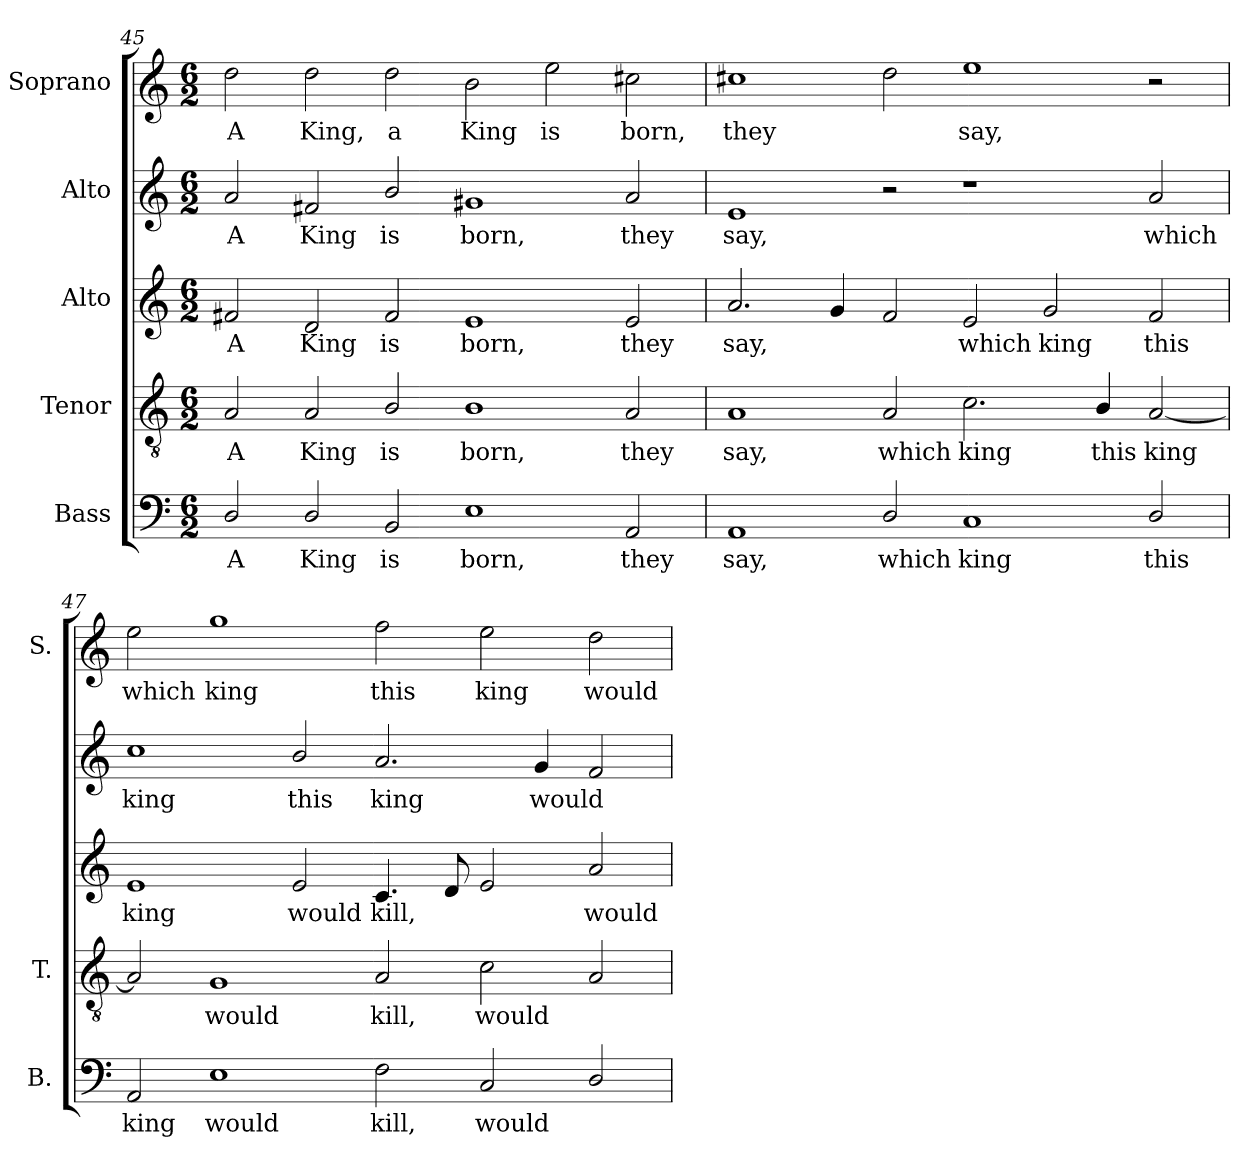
**kern	**text	**kern	**text	**kern	**text	**kern	**text	**kern	**text
*part5	*part5	*part4	*part4	*part3	*part3	*part2	*part2	*part1	*part1
*staff5	*staff5	*staff4	*staff4	*staff3	*staff3	*staff2	*staff2	*staff1	*staff1
*I"Bass	*	*I"Tenor	*	*I"Alto	*	*I"Alto	*	*I"Soprano	*
*I'B.	*	*I'T.	*	*	*	*	*	*I'S.	*
!!LO:PB:g=z
*clefF4	*	*clefGv2	*	*clefG2	*	*clefG2	*	*clefG2	*
*	*	*ITrd7c12	*	*	*	*	*	*	*
*k[]	*	*k[]	*	*k[]	*	*k[]	*	*k[]	*
*C:	*	*C:	*	*C:	*	*C:	*	*C:	*
*M6/2	*	*M6/2	*	*M6/2	*	*M6/2	*	*M6/2	*
=45	=45	=45	=45	=45	=45	=45	=45	=45	=45
!	!LO:LY:b:color=#000000	!	!	!	!	!	!	!	!
!	!	!	!LO:LY:b:color=#000000	!	!	!	!	!	!
!	!	!	!	!	!LO:LY:b:color=#000000	!	!	!	!
!	!	!	!	!	!	!	!LO:LY:b:color=#000000	!	!
!	!	!	!	!	!	!	!	!	!LO:LY:b:color=#000000
2Di/	A	2AAi/	A	2f#Xi/	A	2ai/	A	2ddi\	A
!	!LO:LY:b:color=#000000	!	!	!	!	!	!	!	!
!	!	!	!LO:LY:b:color=#000000	!	!	!	!	!	!
!	!	!	!	!	!LO:LY:b:color=#000000	!	!	!	!
!	!	!	!	!	!	!	!LO:LY:b:color=#000000	!	!
!	!	!	!	!	!	!	!	!	!LO:LY:b:color=#000000
2Di/	King	2AAi/	King	2di/	King	2f#Xi/	King	2ddi\	King,
!	!LO:LY:b:color=#000000	!	!	!	!	!	!	!	!
!	!	!	!LO:LY:b:color=#000000	!	!	!	!	!	!
!	!	!	!	!	!LO:LY:b:color=#000000	!	!	!	!
!	!	!	!	!	!	!	!LO:LY:b:color=#000000	!	!
!	!	!	!	!	!	!	!	!	!LO:LY:b:color=#000000
2BBi/	is	2BBi/	is	2f#i/	is	2bi/	is	2ddi\	a
!	!LO:LY:b:color=#000000	!	!	!	!	!	!	!	!
!	!	!	!LO:LY:b:color=#000000	!	!	!	!	!	!
!	!	!	!	!	!LO:LY:b:color=#000000	!	!	!	!
!	!	!	!	!	!	!	!LO:LY:b:color=#000000	!	!
!	!	!	!	!	!	!	!	!	!LO:LY:b:color=#000000
1Ei	born,	1BBi	born,	1ei	born,	1g#Xi	born,	2bi\	King
!	!	!	!	!	!	!	!	!	!LO:LY:b:color=#000000
.	.	.	.	.	.	.	.	2eei\	is
!	!LO:LY:b:color=#000000	!	!	!	!	!	!	!	!
!	!	!	!LO:LY:b:color=#000000	!	!	!	!	!	!
!	!	!	!	!	!LO:LY:b:color=#000000	!	!	!	!
!	!	!	!	!	!	!	!LO:LY:b:color=#000000	!	!
!	!	!	!	!	!	!	!	!	!LO:LY:b:color=#000000
2AAi/	they	2AAi/	they	2ei/	they	2ai/	they	2cc#Xi\	born,
=46	=46	=46	=46	=46	=46	=46	=46	=46	=46
!	!LO:LY:b:color=#000000	!	!	!	!	!	!	!	!
!	!	!	!LO:LY:b:color=#000000	!	!	!	!	!	!
!	!	!	!	!	!LO:LY:b:color=#000000	!	!	!	!
!	!	!	!	!	!	!	!LO:LY:b:color=#000000	!	!
!	!	!	!	!	!	!	!	!	!LO:LY:b:color=#000000
1AAi	say,	1AAi	say,	2.ai/	say,	1ei	say,	1cc#Xi	they
.	.	.	.	4gi/	.	.	.	.	.
!	!LO:LY:b:color=#000000	!	!	!	!	!	!	!	!
!	!	!	!LO:LY:b:color=#000000	!	!	!	!	!	!
2Di/	which	2AAi/	which	2fi/	.	2r	.	2ddi\	.
!	!LO:LY:b:color=#000000	!	!	!	!	!	!	!	!
!	!	!	!LO:LY:b:color=#000000	!	!	!	!	!	!
!	!	!	!	!	!LO:LY:b:color=#000000	!	!	!	!
!	!	!	!	!	!	!	!	!	!LO:LY:b:color=#000000
1Ci	king	2.Ci\	king	2ei/	which	1r	.	1eei	say,
!	!	!	!	!	!LO:LY:b:color=#000000	!	!	!	!
.	.	.	.	2gi/	king	.	.	.	.
!	!	!	!LO:LY:b:color=#000000	!	!	!	!	!	!
.	.	4BBi/	this	.	.	.	.	.	.
!	!LO:LY:b:color=#000000	!	!	!	!	!	!	!	!
!	!	!	!LO:LY:b:color=#000000	!	!	!	!	!	!
!	!	!	!	!	!LO:LY:b:color=#000000	!	!	!	!
!	!	!	!	!	!	!	!LO:LY:b:color=#000000	!	!
2Di/	this	[<2AAi/	king	2fi/	this	2ai/	which	2r	.
=47	=47	=47	=47	=47	=47	=47	=47	=47	=47
!	!LO:LY:b:color=#000000	!	!	!	!	!	!	!	!
!	!	!	!	!	!LO:LY:b:color=#000000	!	!	!	!
!	!	!	!	!	!	!	!LO:LY:b:color=#000000	!	!
!	!	!	!	!	!	!	!	!	!LO:LY:b:color=#000000
2AAi/	king	2AAi/]	.	1ei	king	1cci	king	2eei\	which
!	!LO:LY:b:color=#000000	!	!	!	!	!	!	!	!
!	!	!	!LO:LY:b:color=#000000	!	!	!	!	!	!
!	!	!	!	!	!	!	!	!	!LO:LY:b:color=#000000
1Ei	would	1GGi	would	.	.	.	.	1ggi	king
!	!	!	!	!	!LO:LY:b:color=#000000	!	!	!	!
!	!	!	!	!	!	!	!LO:LY:b:color=#000000	!	!
.	.	.	.	2ei/	would	2bi/	this	.	.
!	!LO:LY:b:color=#000000	!	!	!	!	!	!	!	!
!	!	!	!LO:LY:b:color=#000000	!	!	!	!	!	!
!	!	!	!	!	!LO:LY:b:color=#000000	!	!	!	!
!	!	!	!	!	!	!	!LO:LY:b:color=#000000	!	!
!	!	!	!	!	!	!	!	!	!LO:LY:b:color=#000000
2Fi\	kill,	2AAi/	kill,	4.ci/	kill,	2.ai/	king	2ffi\	this
.	.	.	.	8di/	.	.	.	.	.
!	!LO:LY:b:color=#000000	!	!	!	!	!	!	!	!
!	!	!	!LO:LY:b:color=#000000	!	!	!	!	!	!
!	!	!	!	!	!	!	!	!	!LO:LY:b:color=#000000
2Ci/	would	2Ci\	would	2ei/	.	.	.	2eei\	king
!	!	!	!	!	!	!	!LO:LY:b:color=#000000	!	!
.	.	.	.	.	.	4gi/	would	.	.
!	!	!	!	!	!LO:LY:b:color=#000000	!	!	!	!
!	!	!	!	!	!	!	!	!	!LO:LY:b:color=#000000
2Di/	.	2AAi/	.	2ai/	would	2fi/	.	2ddi\	would
=	=	=	=	=	=	=	=	=	=
*-	*-	*-	*-	*-	*-	*-	*-	*-	*-
